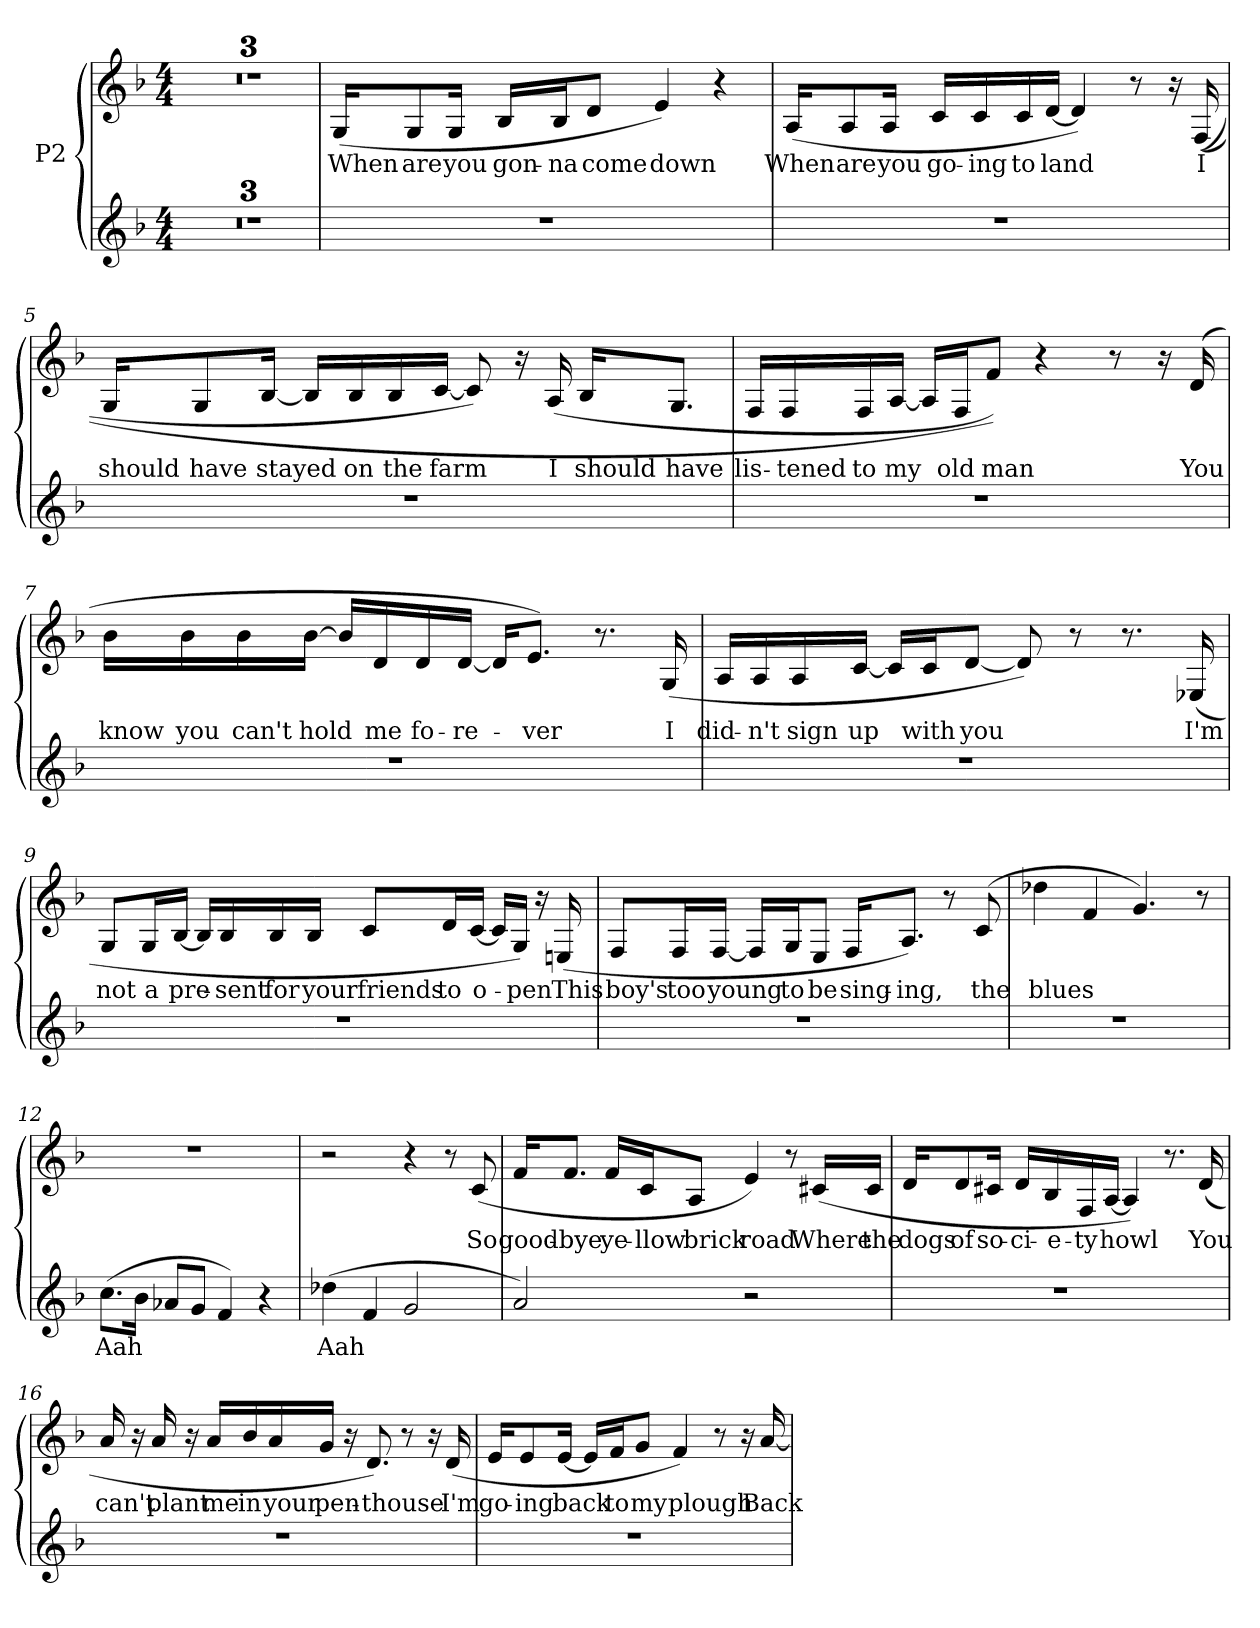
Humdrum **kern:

**kern	**text	**kern	**text
*part2	*part2	*part1	*part1
*staff2	*staff2	*staff1	*staff1
*I"P2	*	*	*
*clefG2	*	*clefG2	*
*k[b-]	*	*k[b-]	*
*F:	*	*F:	*
*M4/4	*	*M4/4	*
=	=	=	=
1r;<	.	1r;<	.
=1	=1	=1	=1
1r	.	1r	.
=2	=2	=2	=2
1r	.	1r	.
=3	=3	=3	=3
!	!	!	!LO:LY:b
1r	.	(<16G/KL	When
!	!	!	!LO:LY:b
.	.	8G/	are
!	!	!	!LO:LY:b
.	.	16G/Jk	you
!	!	!	!LO:LY:b
.	.	16B-/LL	gon-
!	!	!	!LO:LY:b
.	.	16B-/J	-na
!	!	!	!LO:LY:b
.	.	8d/J	come
!	!	!	!LO:LY:b
.	.	4e/)	down
.	.	4r	.
=4	=4	=4	=4
!	!	!	!LO:LY:b
1r	.	(<16A/KL	When
!	!	!	!LO:LY:b
.	.	8A/	are
!	!	!	!LO:LY:b
.	.	16A/Jk	you
!	!	!	!LO:LY:b
.	.	16c/LL	go-
!	!	!	!LO:LY:b
.	.	16c/	-ing
!	!	!	!LO:LY:b
.	.	16c/	to
!	!	!	!LO:LY:b
.	.	[16d/JJ	land
.	.	4d/])	.
.	.	8r	.
.	.	16r	.
!	!	!	!LO:LY:b
.	.	(<(>16F/	I
=5	=5	=5	=5
!	!	!	!LO:LY:b
1r	.	16G/KL	should
!	!	!	!LO:LY:b
.	.	8G/	have
!	!	!	!LO:LY:b
.	.	[16B-/Jk	stayed
.	.	16B-/LL]	.
!	!	!	!LO:LY:b
.	.	16B-/	on
!	!	!	!LO:LY:b
.	.	16B-/	the
!	!	!	!LO:LY:b
.	.	[16c/JJ	farm
.	.	8c/])	.
.	.	16r	.
!	!	!	!LO:LY:b
.	.	(<16A/	I
!	!	!	!LO:LY:b
.	.	16B-/KL	should
!	!	!	!LO:LY:b
.	.	8.G/J	have
=6	=6	=6	=6
!	!	!	!LO:LY:b
1r	.	16F/LL	lis-
!	!	!	!LO:LY:b
.	.	16F/	-tened
!	!	!	!LO:LY:b
.	.	16F/	to
!	!	!	!LO:LY:b
.	.	[16A/JJ	my
.	.	16A/LL]	.
!	!	!	!LO:LY:b
.	.	16F/J	old
!	!	!	!LO:LY:b
.	.	8f/J))	man
.	.	4r	.
.	.	8r	.
.	.	16r	.
!	!	!	!LO:LY:b
.	.	(<16d/	You
=7	=7	=7	=7
!	!	!	!LO:LY:b
1r	.	16b-\LL	know
!	!	!	!LO:LY:b
.	.	16b-\	you
!	!	!	!LO:LY:b
.	.	16b-\	can't
!	!	!	!LO:LY:b
.	.	[16b-\JJ	hold
.	.	16b-/LL]	.
!	!	!	!LO:LY:b
.	.	16d/	me
!	!	!	!LO:LY:b
.	.	16d/	fo-
!	!	!	!LO:LY:b
.	.	[16d/JJ	-re-
.	.	16d/KL]	.
!	!	!	!LO:LY:b
.	.	8.e/J)	-ver
.	.	8.r	.
!	!	!	!LO:LY:b
.	.	(<16G/	I
=8	=8	=8	=8
!	!	!	!LO:LY:b
1r	.	16A/LL	did-
!	!	!	!LO:LY:b
.	.	16A/	-n't
!	!	!	!LO:LY:b
.	.	16A/	sign
!	!	!	!LO:LY:b
.	.	[16c/JJ	up
.	.	16c/LL]	.
!	!	!	!LO:LY:b
.	.	16c/J	with
!	!	!	!LO:LY:b
.	.	[8d/J	you
.	.	8d/])	.
.	.	8r	.
.	.	8.r	.
!	!	!	!LO:LY:b
.	.	(<16E-X/	I'm
=9	=9	=9	=9
!	!	!	!LO:LY:b
1r	.	8G/L	not
!	!	!	!LO:LY:b
.	.	16G/L	a
!	!	!	!LO:LY:b
.	.	[16B-/JJ	pre-
.	.	16B-/LL]	.
!	!	!	!LO:LY:b
.	.	16B-/	-sent
!	!	!	!LO:LY:b
.	.	16B-/	for
!	!	!	!LO:LY:b
.	.	16B-/JJ	your
!	!	!	!LO:LY:b
.	.	8c/L	friends
!	!	!	!LO:LY:b
.	.	16d/L	to
!	!	!	!LO:LY:b
.	.	[16c/JJ	o-
.	.	16c/LL]	.
!	!	!	!LO:LY:b
.	.	16G/JJ)	-pen
.	.	16r	.
!	!	!	!LO:LY:b
.	.	(<16En/	This
=10	=10	=10	=10
!	!	!	!LO:LY:b
1r	.	8F/L	boy's
!	!	!	!LO:LY:b
.	.	16F/L	too
!	!	!	!LO:LY:b
.	.	[16F/JJ	young
.	.	16F/LL]	.
!	!	!	!LO:LY:b
.	.	16G/J	to
!	!	!	!LO:LY:b
.	.	8E/J	be
!	!	!	!LO:LY:b
.	.	16F/KL	sing-
!	!	!	!LO:LY:b
.	.	8.A/J)	-ing,
.	.	8r	.
!	!	!	!LO:LY:b
.	.	(<8c/	the
=11	=11	=11	=11
!	!	!	!LO:LY:b
1r	.	4dd-X\	blues
.	.	4f/	.
.	.	4.g/)	.
.	.	8r	.
=12	=12	=12	=12
!	!LO:LY:b	!	!
(>8.cc\L	Aah	1r	.
16b-\Jk	.	.	.
8a-X/L	.	.	.
8g/J	.	.	.
4f/)	.	.	.
4r	.	.	.
=13	=13	=13	=13
!	!LO:LY:b	!	!
(>4dd-X\	Aah	2r	.
4f/	.	.	.
2g/	.	4r	.
.	.	8r	.
!	!	!	!LO:LY:b
.	.	(<8c/	So
=14	=14	=14	=14
!	!	!	!LO:LY:b
2a/)	.	16f/KL	good-
!	!	!	!LO:LY:b
.	.	8.f/J	-bye
!	!	!	!LO:LY:b
.	.	16f/LL	ye-
!	!	!	!LO:LY:b
.	.	16c/J	-llow
!	!	!	!LO:LY:b
.	.	8A/J	brick
!	!	!	!LO:LY:b
2r	.	4e/)	road
.	.	8r	.
!	!	!	!LO:LY:b
.	.	(<16c#X/LL	Where
!	!	!	!LO:LY:b
.	.	16c#/JJ	the
=15	=15	=15	=15
!	!	!	!LO:LY:b
1r	.	16d/KL	dogs
!	!	!	!LO:LY:b
.	.	8d/	of
!	!	!	!LO:LY:b
.	.	16c#X/Jk	so-
!	!	!	!LO:LY:b
.	.	16d/LL	-ci-
!	!	!	!LO:LY:b
.	.	16B-/	-e-
!	!	!	!LO:LY:b
.	.	16F/	-ty
!	!	!	!LO:LY:b
.	.	[16A/JJ	howl
.	.	4A/])	.
.	.	8.r	.
!	!	!	!LO:LY:b
.	.	(<16d/	You
=16	=16	=16	=16
!	!	!	!LO:LY:b
1r	.	16a/	can't
.	.	16r	.
!	!	!	!LO:LY:b
.	.	16a/	plant
.	.	16r	.
!	!	!	!LO:LY:b
.	.	16a/LL	me
!	!	!	!LO:LY:b
.	.	16b-/	in
!	!	!	!LO:LY:b
.	.	16a/	your
!	!	!	!LO:LY:b
.	.	16g/JJ	pen-
.	.	16r	.
!	!	!	!LO:LY:b
.	.	8.d/)	-thouse
.	.	8r	.
.	.	16r	.
!	!	!	!LO:LY:b
.	.	(<16d/	I'm
=17	=17	=17	=17
!	!	!	!LO:LY:b
1r	.	16e/KL	go-
!	!	!	!LO:LY:b
.	.	8e/	-ing
!	!	!	!LO:LY:b
.	.	[16e/Jk	back
.	.	16e/LL]	.
!	!	!	!LO:LY:b
.	.	16f/J	to
!	!	!	!LO:LY:b
.	.	8g/J	my
!	!	!	!LO:LY:b
.	.	4f/)	plough
.	.	8r	.
.	.	16r	.
!	!	!	!LO:LY:b
.	.	[16a/	Back
=	=	=	=
*-	*-	*-	*-
